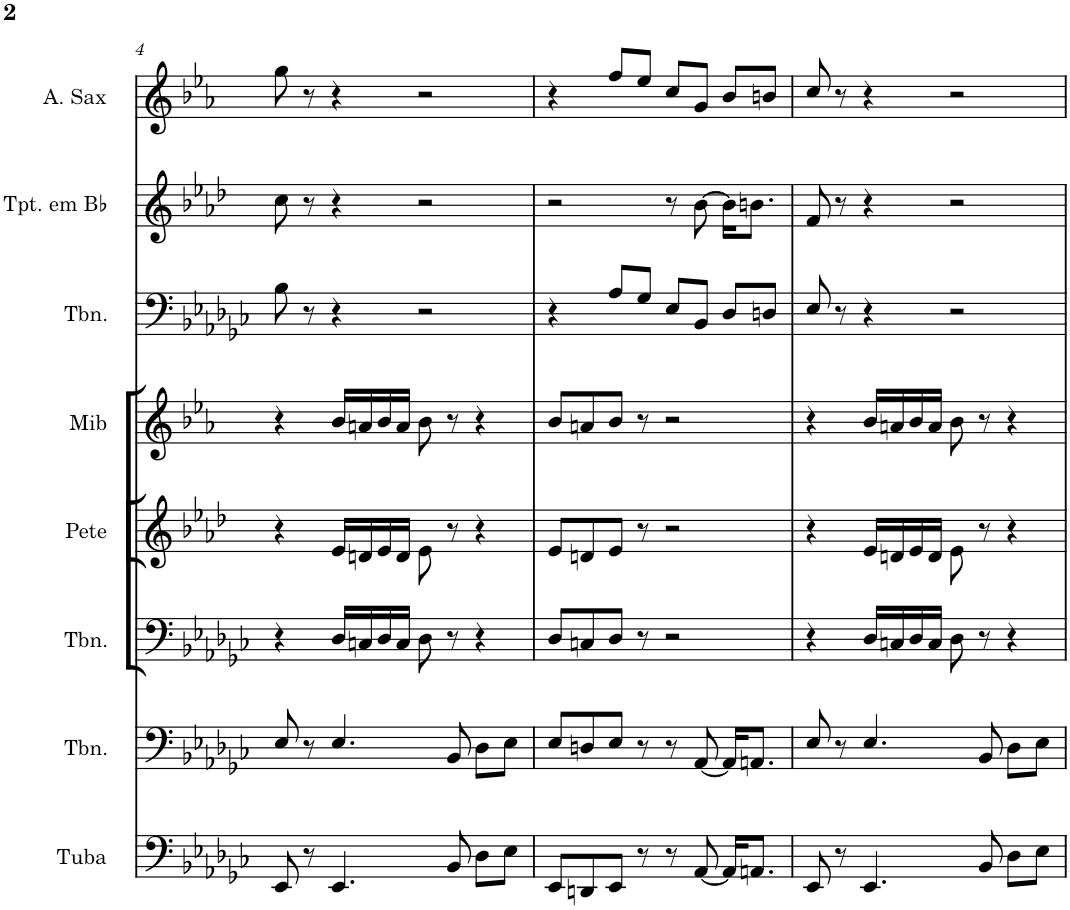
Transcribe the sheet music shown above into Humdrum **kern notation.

**kern	**kern	**kern	**kern	**kern	**kern	**kern	**kern
*part8	*part7	*part6	*part5	*part4	*part3	*part2	*part1
*staff8	*staff7	*staff6	*staff5	*staff4	*staff3	*staff2	*staff1
*I"Tuba	*I"Trombone	*I"Trombone	*I"Pete Pergunta	*I"Mib Resposta	*I"Trombone	*I"Trompete em Bb	*I"Saxofone Alto
*I'Tuba	*I'Tbn.	*I'Tbn.	*I'Pete	*I'Mib	*I'Tbn.	*I'Tpt. em Bb	*
!!LO:PB:g=z
*clefF4	*clefF4	*clefF4	*clefG2	*clefG2	*clefF4	*clefG2	*clefG2
*	*	*	*Trd1c2	*Trd5c9	*	*Trd1c2	*Trd5c9
*k[b-e-a-d-g-c-]	*k[b-e-a-d-g-c-]	*k[b-e-a-d-g-c-]	*k[b-e-a-d-]	*k[b-e-a-]	*k[b-e-a-d-g-c-]	*k[b-e-a-d-]	*k[b-e-a-]
*e-:	*e-:	*e-:	*f:	*c:	*e-:	*f:	*c:
*M4/4	*M4/4	*M4/4	*M4/4	*M4/4	*M4/4	*M4/4	*M4/4
=4	=4	=4	=4	=4	=4	=4	=4
8EE-/	8E-/	4r	4r	4r	8B-\	8cc\	8gg\
8r	8r	.	.	.	8r	8r	8r
4.EE-/	4.E-/	16D-/LL	16e-/LL	16b-/LL	4r	4r	4r
.	.	16Cn/	16dn/	16an/	.	.	.
.	.	16D-/	16e-/	16b-/	.	.	.
.	.	16C/JJ	16d/JJ	16a/JJ	.	.	.
.	.	8D-\	8e-\	8b-\	2r	2r	2r
8BB-/	8BB-/	8r	8r	8r	.	.	.
8D-\L	8D-\L	4r	4r	4r	.	.	.
8E-\J	8E-\J	.	.	.	.	.	.
=5	=5	=5	=5	=5	=5	=5	=5
8EE-/L	8E-/L	8D-/L	8e-/L	8b-/L	4r	2r	4r
8DDn/	8Dn/	8Cn/	8dn/	8an/	.	.	.
8EE-/J	8E-/J	8D-/J	8e-/J	8b-/J	8A-/L	.	8ff/L
8r	8r	8r	8r	8r	8G-/J	.	8ee-/J
8r	8r	2r	2r	2r	8E-/L	8r	8cc/L
[8AA-/	[8AA-/	.	.	.	8BB-/J	[8b-\	8g/J
16AA-/KL]	16AA-/KL]	.	.	.	8D-/L	16b-\KL]	8b-/L
8.AAn/J	8.AAn/J	.	.	.	.	8.bn\J	.
.	.	.	.	.	8Dn/J	.	8bn/J
=6	=6	=6	=6	=6	=6	=6	=6
8EE-/	8E-/	4r	4r	4r	8E-/	8f/	8cc/
8r	8r	.	.	.	8r	8r	8r
4.EE-/	4.E-/	16D-/LL	16e-/LL	16b-/LL	4r	4r	4r
.	.	16Cn/	16dn/	16an/	.	.	.
.	.	16D-/	16e-/	16b-/	.	.	.
.	.	16C/JJ	16d/JJ	16a/JJ	.	.	.
.	.	8D-\	8e-\	8b-\	2r	2r	2r
8BB-/	8BB-/	8r	8r	8r	.	.	.
8D-\L	8D-\L	4r	4r	4r	.	.	.
8E-\J	8E-\J	.	.	.	.	.	.
=	=	=	=	=	=	=	=
*-	*-	*-	*-	*-	*-	*-	*-
